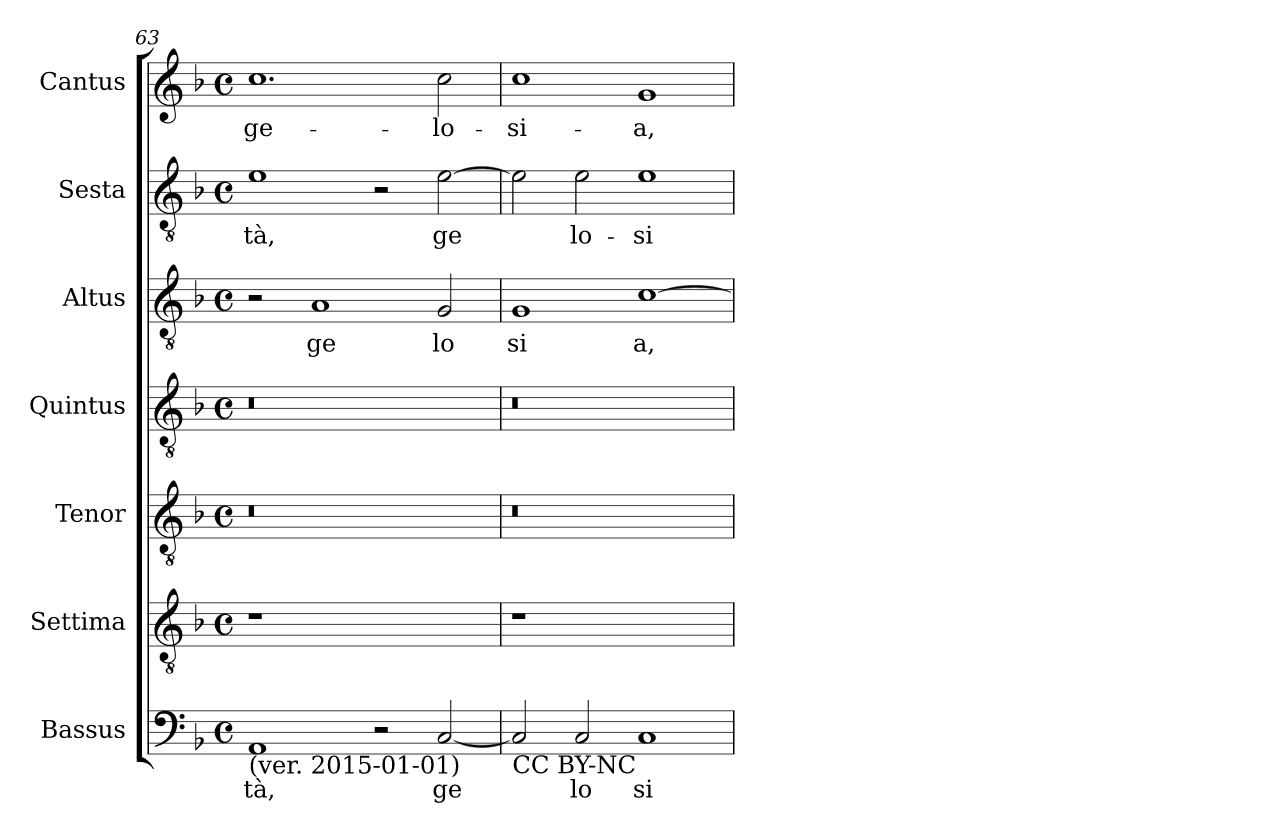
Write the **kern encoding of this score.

**kern	**text	**kern	**kern	**kern	**kern	**text	**kern	**text	**kern	**text
*part7	*part7	*part6	*part5	*part4	*part3	*part3	*part2	*part2	*part1	*part1
*staff7	*staff7	*staff6	*staff5	*staff4	*staff3	*staff3	*staff2	*staff2	*staff1	*staff1
*I"Bassus	*	*I"Settima	*I"Tenor	*I"Quintus	*I"Altus	*	*I"Sesta	*	*I"Cantus	*
*clefF4	*	*clefGv2	*clefGv2	*clefGv2	*clefGv2	*	*clefGv2	*	*clefG2	*
*k[b-]	*	*k[b-]	*k[b-]	*k[b-]	*k[b-]	*	*k[b-]	*	*k[b-]	*
*F:	*	*F:	*F:	*F:	*F:	*	*F:	*	*F:	*
*M4/4	*	*M4/4	*M4/4	*M4/4	*M4/4	*	*M4/4	*	*M4/4	*
*met(c)	*	*met(c)	*met(c)	*met(c)	*met(c)	*	*met(c)	*	*met(c)	*
=63	=63	=63	=63	=63	=63	=63	=63	=63	=63	=63
!LO:TX:b:t=(ver. 2015-01-01)	!	!	!	!	!	!	!	!	!	!
!	!LO:LY:b:cj	!	!	!	!	!	!	!LO:LY:b:cj	!	!LO:LY:b:cj
1AA	tà,	1r	0r	0r	2r	.	1e	-tà,	1.cc	ge-
!	!	!	!	!	!	!LO:LY:b:cj	!	!	!	!
.	.	.	.	.	1A	ge	.	.	.	.
2r	.	1ryy	.	.	.	.	2r	.	.	.
!	!LO:LY:b:cj	!	!	!	!	!LO:LY:b:cj	!	!LO:LY:b:cj	!	!LO:LY:b:cj
[<2C/	ge	.	.	.	2G/	lo	[>2e\	ge-	2cc\	-lo-
=64	=64	=64	=64	=64	=64	=64	=64	=64	=64	=64
!LO:TX:b:t=CC BY-NC	!	!	!	!	!	!	!	!	!	!
!	!LO:LY:b:cj	!	!	!	!	!LO:LY:b:cj	!	!LO:LY:b:cj	!	!LO:LY:b:cj
2C/]	.	1r	0r	0r	1G	si	2e\]	--	1cc	-si-
!	!LO:LY:b:cj	!	!	!	!	!	!	!LO:LY:b:cj	!	!
2C/	lo	.	.	.	.	.	2e\	-lo-	.	.
!	!LO:LY:b:cj	!	!	!	!	!LO:LY:b:cj	!	!LO:LY:b:cj	!	!LO:LY:b:cj
1C	si	1ryy	.	.	[>1c	a,	1e	-si-	1g	-a,
=	=	=	=	=	=	=	=	=	=	=
*-	*-	*-	*-	*-	*-	*-	*-	*-	*-	*-
